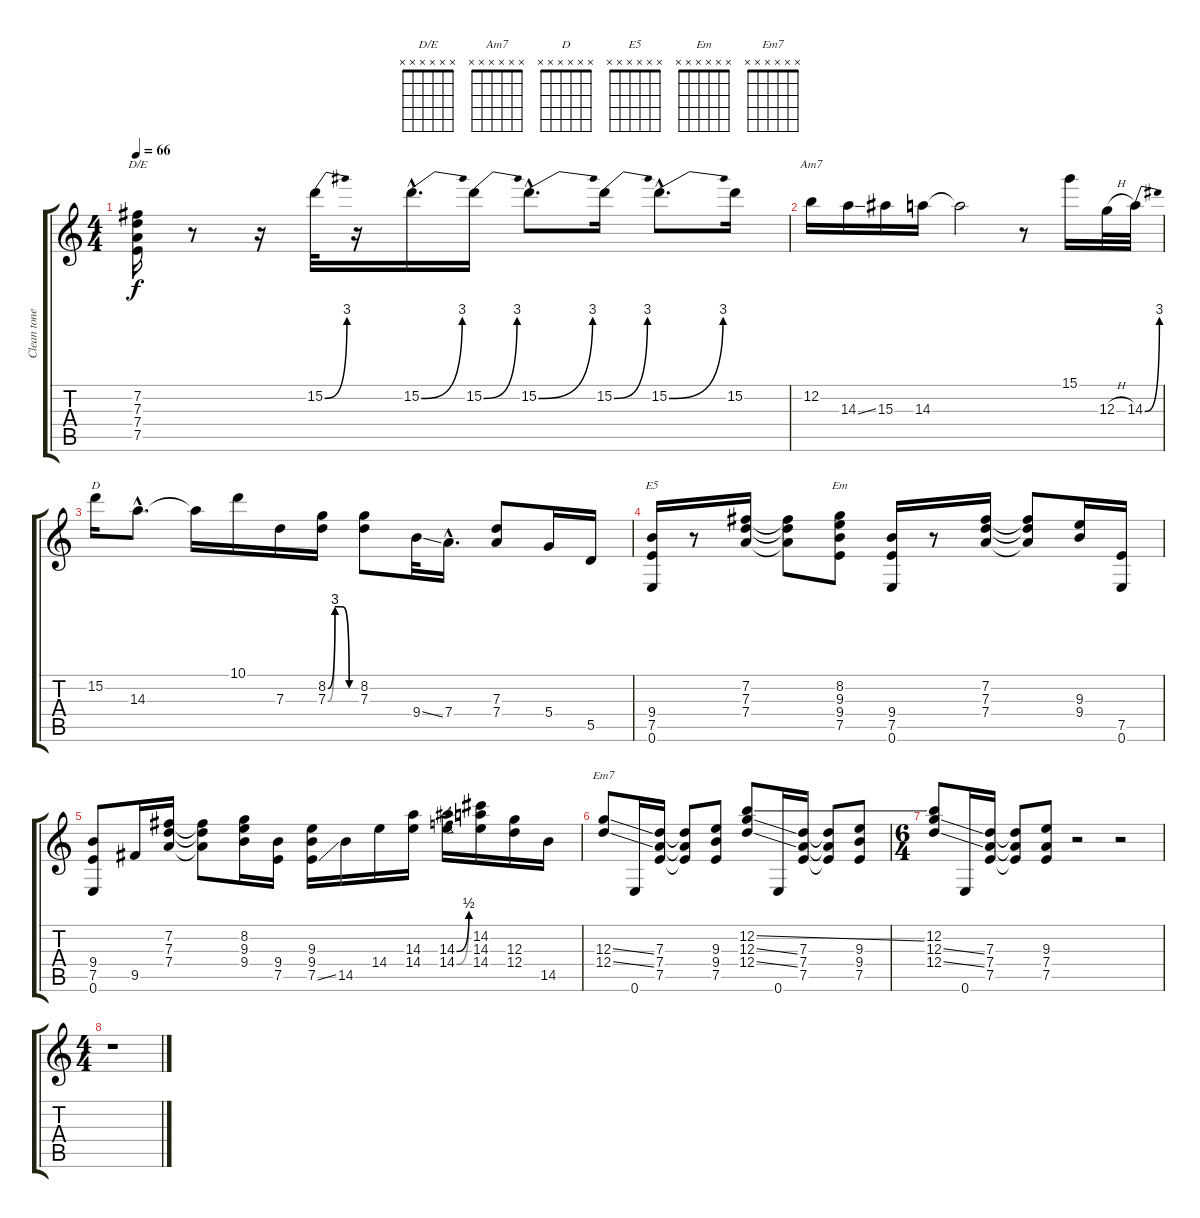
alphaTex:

\track ("Clean tone" "Clean tone") {instrument electricguitarclean}
\staff {score tabs}
\tuning (E4 B3 G3 D3 A2 E2) {hide}
\chord ("D/E" x x x x x x) {firstfret 0}
\chord ("Am7" x x x x x x) {firstfret 0}
\chord ("D" x x x x x x) {firstfret 0}
\chord ("E5" x x x x x x) {firstfret 0}
\chord ("Em" x x x x x x) {firstfret 0}
\chord ("Em7" x x x x x x) {firstfret 0}
\ts (4 4)
\tempo 66
\clef g2
\ks c
(7.2 7.3 7.4 7.5).16{ch "D/E" dy f} r.8 r.16 15.2{be (bend 0 0 60 12)}.32 r.16 15.2{be (bend 0 0 60 12) hac}.16{d} 15.2{be (bend 0 0 60 12)}.16 15.2{be (bend 0 0 60 12) hac}.8{d} 15.2{be (bend 0 0 60 12)}.16 15.2{be (bend 0 0 60 12) hac}.8{d} 15.2.16 |
12.2.16{ch "Am7"} 14.3{ss}.16 15.3.16 14.3.16 14.3{t}.2 r.8 15.1.16 12.3{h}.32 14.3{be (bend 0 0 60 12)}.32 |
15.2.16{ch "D"} 14.3{hac}.8{d} 14.3{t}.16 10.1.16 7.3.16 (8.2{be (custom 0 0 15 12 30 12 45 0 60 0)} 7.3{be (custom 0 0 15 12 30 12 45 0 60 0)}).16 (8.2 7.3).8 9.4{ss}.32 7.4{hac}.16{d} (7.3 7.4).8 5.4.16 5.5.16 |
(9.4 7.5 0.6).16{ch "E5"} r.8 (7.2 7.3 7.4).16 (7.2{t} 7.3{t} 7.4{t}).8 (8.2 9.3 9.4 7.5).8{ch "Em"} (9.4 7.5 0.6).16 r.8 (7.2 7.3 7.4).16 (7.2{t} 7.3{t} 7.4{t}).8 (9.3 9.4).16 (7.5 0.6).16 |
(9.4 7.5 0.6).8 9.5.16 (7.2 7.3 7.4).16 (7.2{t} 7.3{t} 7.4{t}).8 (8.2 9.3 9.4).16 (9.4 7.5).16 (9.3 9.4 7.5{ss}).16 14.5.16 14.4.16 (14.3 14.4).16 (14.3{be (bend 0 0 60 2)} 14.4{be (bend 0 0 60 2)}).16 (14.2 14.3 14.4).16 (12.3 12.4).16 14.5.16 |
(12.3{ss} 12.4{ss}).8{ch "Em7"} 0.6.16 (7.3 7.4 7.5).16 (7.3{t} 7.4{t} 7.5{t}).8 (9.3 9.4 7.5).8 (12.2{ss} 12.3{ss} 12.4{ss}).8 0.6.16 (7.3 7.4 7.5).16 (7.3{t} 7.4{t} 7.5{t}).8 (9.3 9.4 7.5).8 |
\ts (6 4)
(12.2 12.3{ss} 12.4{ss}).8 0.6.16 (7.3 7.4 7.5).16 (7.3{t} 7.4{t} 7.5{t}).8 (9.3 7.4 7.5).8 r.2 r.2 |
\ts (4 4)
r.1
